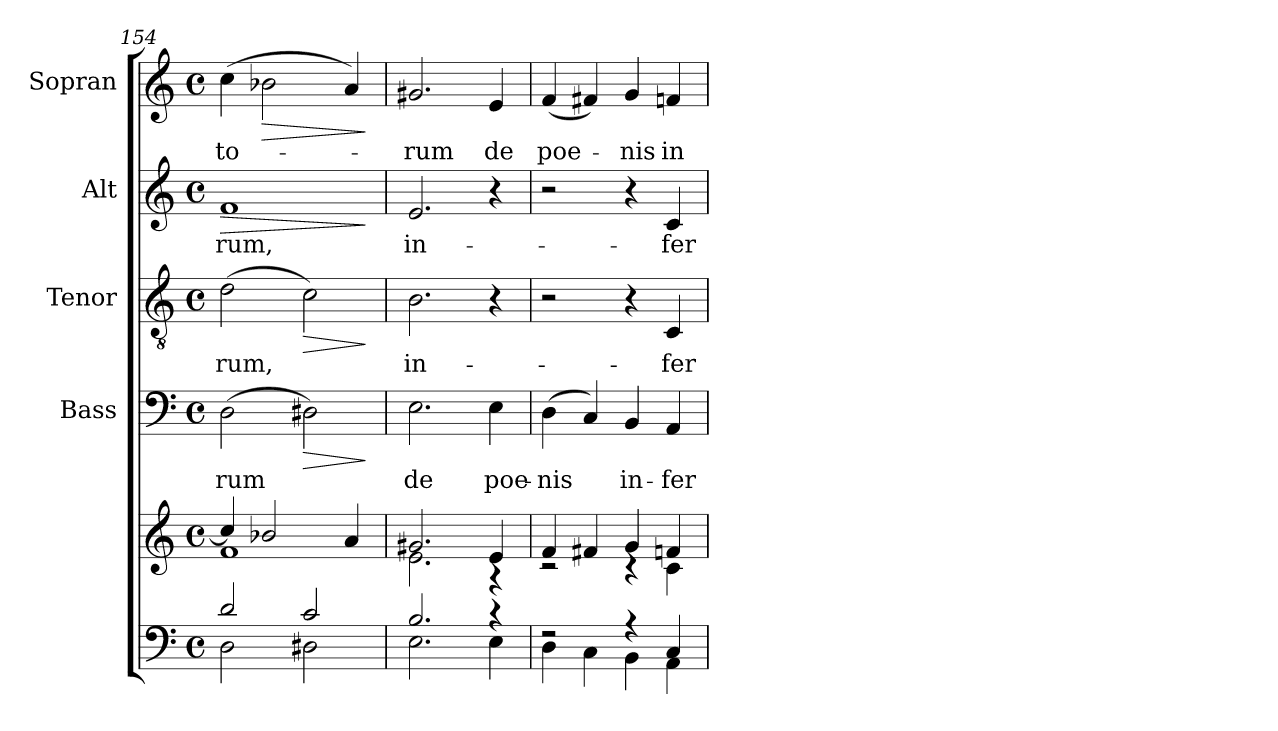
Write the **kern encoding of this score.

**kern	**kern	**kern	**text	**dynam	**kern	**text	**dynam	**kern	**text	**dynam	**kern	**text	**dynam
*part5	*part5	*part4	*part4	*part4	*part3	*part3	*part3	*part2	*part2	*part2	*part1	*part1	*part1
*staff6	*staff5	*staff4	*staff4	*staff4	*staff3	*staff3	*staff3	*staff2	*staff2	*staff2	*staff1	*staff1	*staff1
*	*	*I"Bass	*	*	*I"Tenor	*	*	*I"Alt	*	*	*I"Sopran	*	*
*	*	*I'B.	*	*	*I'T.	*	*	*I'A.	*	*	*I'S.	*	*
*clefF4	*clefG2	*clefF4	*	*	*clefGv2	*	*	*clefG2	*	*	*clefG2	*	*
*k[]	*k[]	*k[]	*	*	*k[]	*	*	*k[]	*	*	*k[]	*	*
*C:	*C:	*C:	*	*	*C:	*	*	*C:	*	*	*C:	*	*
*M4/4	*M4/4	*M4/4	*	*	*M4/4	*	*	*M4/4	*	*	*M4/4	*	*
*met(c)	*met(c)	*met(c)	*	*	*met(c)	*	*	*met(c)	*	*	*met(c)	*	*
=154	=154	=154	=154	=154	=154	=154	=154	=154	=154	=154	=154	=154	=154
*^	*^	*	*	*	*	*	*	*	*	*	*	*	*
!	!	!	!	!	!LO:LY:b	!	!	!LO:LY:b	!	!	!LO:LY:b	!LO:HP:b	!	!LO:LY:b	!
2d/	2D\	4cc/]	1f	(>2D\	-rum	.	(>2d\	-rum,	.	1f	-rum,	>	(>4cc\	-to-	.
!	!	!	!	!	!	!	!	!	!	!	!	!	!	!	!LO:HP:b
.	.	2b-X/	.	.	.	.	.	.	.	.	.	.	2b-X\	.	>
!	!	!	!	!	!	!LO:HP:b	!	!	!LO:HP:b	!	!	!	!	!	!
2c/	2D#X\	.	.	2D#X\)	.	>	2c\)	.	>	.	.	.	.	.	.
.	.	4a/	.	.	.	.	.	.	.	.	.	.	4a/)	.	.
*v	*v	*	*	*	*	*	*	*	*	*	*	*	*	*	*
*	*v	*v	*	*	*	*	*	*	*	*	*	*	*	*
.	.	.	.	]	.	.	]	.	.	]	.	.	]
=155	=155	=155	=155	=155	=155	=155	=155	=155	=155	=155	=155	=155	=155
*^	*^	*	*	*	*	*	*	*	*	*	*	*	*
!	!	!	!	!	!LO:LY:b	!	!	!LO:LY:b	!	!	!LO:LY:b	!	!	!LO:LY:b	!
2.B/	2.E\	2.g#X/	2.e\	2.E\	de	.	2.B\	in-	.	2.e/	in-	.	2.g#X/	-rum	.
!	!	!	!	!	!LO:LY:b	!	!	!	!	!	!	!	!	!LO:LY:b	!
4rc	4E\	4e/	4rG	4E\	poe-	.	4r	.	.	4r	.	.	4e/	de	.
=156	=156	=156	=156	=156	=156	=156	=156	=156	=156	=156	=156	=156	=156	=156	=156
!	!	!	!	!	!LO:LY:b	!	!	!	!	!	!	!	!	!LO:LY:b	!
2rF	4D\	4f/	2rc	(>4D\	-nis	.	2r	.	.	2r	.	.	(<4f/	poe-	.
.	4C\	4f#X/	.	4C/)	.	.	.	.	.	.	.	.	4f#X/)	.	.
!	!	!	!	!	!LO:LY:b	!	!	!	!	!	!	!	!	!LO:LY:b	!
4rG	4BB\	4g/	4rB	4BB/	in-	.	4r	.	.	4r	.	.	4g/	-nis	.
!	!	!	!	!	!LO:LY:b	!	!	!LO:LY:b	!	!	!LO:LY:b	!	!	!LO:LY:b	!
4C/	4AA\	4fn/	4c\	4AA/	-fer-	.	4C/	-fer-	.	4c/	-fer-	.	4fn/	in	.
*v	*v	*	*	*	*	*	*	*	*	*	*	*	*	*	*
*	*v	*v	*	*	*	*	*	*	*	*	*	*	*	*
=	=	=	=	=	=	=	=	=	=	=	=	=	=
*-	*-	*-	*-	*-	*-	*-	*-	*-	*-	*-	*-	*-	*-
